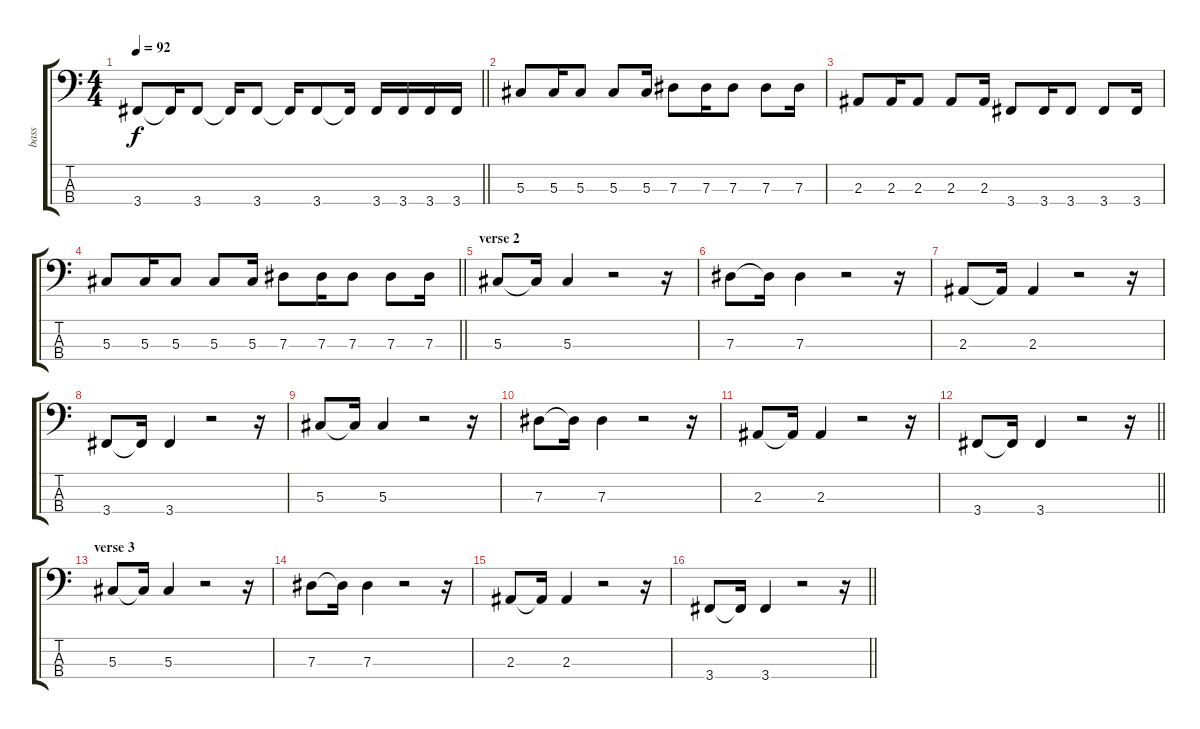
\track ("bass " "bass ") {instrument electricbassfinger}
\staff {score tabs}
\tuning (Gb2 Db2 Ab1 Eb1) {hide}
\ts (4 4)
\tempo 92
\clef f4
\barLineRight lightlight
\ks c
3.4.8{dy f} 3.4{t}.16 3.4.8 3.4{t}.16 3.4.8 3.4{t}.16 3.4.8 3.4{t}.16 3.4.16 3.4.16 3.4.16 3.4.16 |
5.3.8 5.3.16 5.3.8 5.3.8 5.3.16 7.3.8 7.3.16 7.3.8 7.3.8 7.3.16 |
2.3.8 2.3.16 2.3.8 2.3.8 2.3.16 3.4.8 3.4.16 3.4.8 3.4.8 3.4.16 |
\barLineRight lightlight
5.3.8 5.3.16 5.3.8 5.3.8 5.3.16 7.3.8 7.3.16 7.3.8 7.3.8 7.3.16 |
\section ("" "verse 2")
5.3.8 5.3{t}.16 5.3.4 r.2 r.16 |
7.3.8 7.3{t}.16 7.3.4 r.2 r.16 |
2.3.8 2.3{t}.16 2.3.4 r.2 r.16 |
3.4.8 3.4{t}.16 3.4.4 r.2 r.16 |
5.3.8 5.3{t}.16 5.3.4 r.2 r.16 |
7.3.8 7.3{t}.16 7.3.4 r.2 r.16 |
2.3.8 2.3{t}.16 2.3.4 r.2 r.16 |
\barLineRight lightlight
3.4.8 3.4{t}.16 3.4.4 r.2 r.16 |
\section ("" "verse 3 ")
5.3.8 5.3{t}.16 5.3.4 r.2 r.16 |
7.3.8 7.3{t}.16 7.3.4 r.2 r.16 |
2.3.8 2.3{t}.16 2.3.4 r.2 r.16 |
\barLineRight lightlight
3.4.8 3.4{t}.16 3.4.4 r.2 r.16
